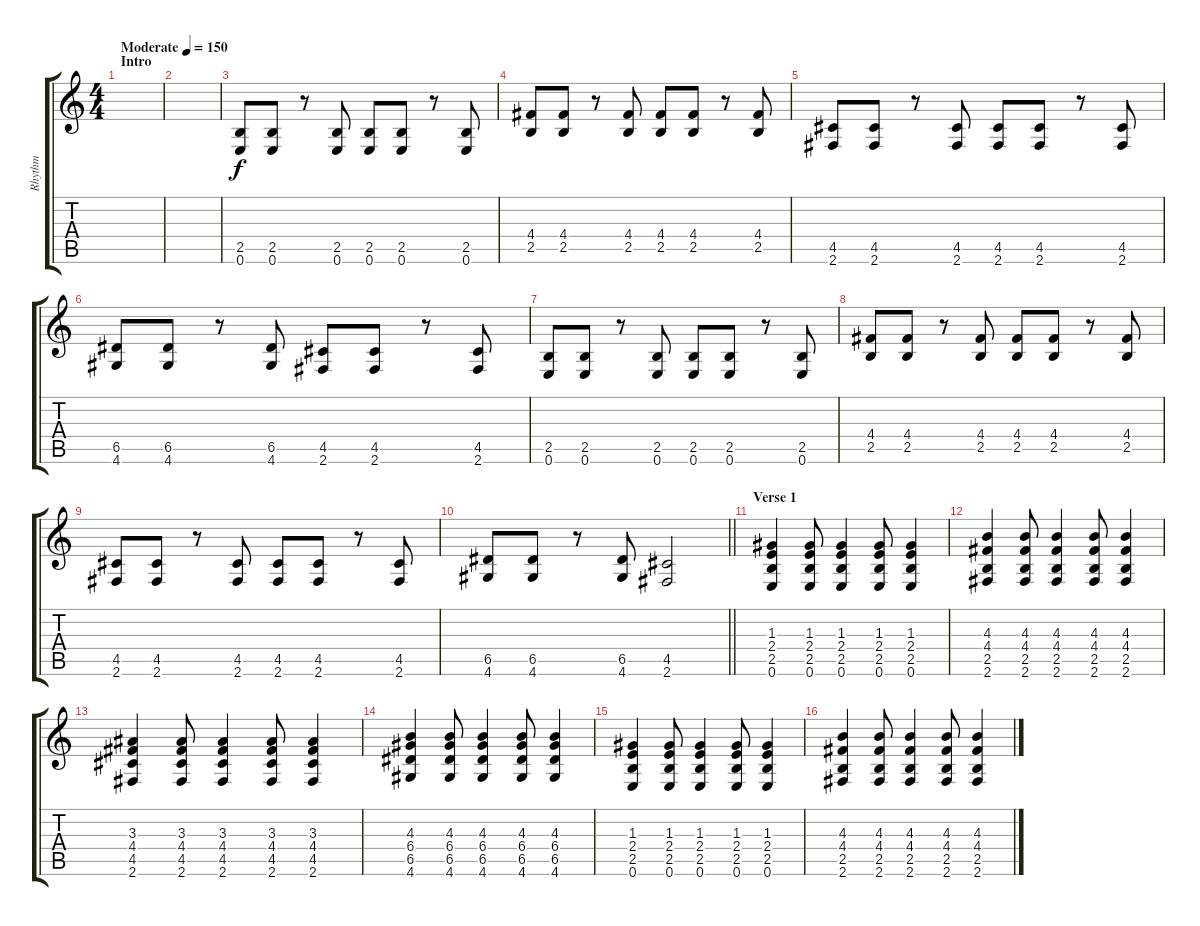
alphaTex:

\track ("Rhythm" "Rhythm") {instrument distortionguitar}
\staff {score tabs}
\tuning (E4 B3 G3 D3 A2 E2) {hide}
\ts (4 4)
\section ("" "Intro")
\tempo (150 "Moderate")
\clef g2
\ks c
|
|
(2.5 0.6).8 (2.5 0.6).8 r.8 (2.5 0.6).8 (2.5 0.6).8 (2.5 0.6).8 r.8 (2.5 0.6).8 |
(4.4 2.5).8 (4.4 2.5).8 r.8 (4.4 2.5).8 (4.4 2.5).8 (4.4 2.5).8 r.8 (4.4 2.5).8 |
(4.5 2.6).8 (4.5 2.6).8 r.8 (4.5 2.6).8 (4.5 2.6).8 (4.5 2.6).8 r.8 (4.5 2.6).8 |
(6.5 4.6).8 (6.5 4.6).8 r.8 (6.5 4.6).8 (4.5 2.6).8 (4.5 2.6).8 r.8 (4.5 2.6).8 |
(2.5 0.6).8 (2.5 0.6).8 r.8 (2.5 0.6).8 (2.5 0.6).8 (2.5 0.6).8 r.8 (2.5 0.6).8 |
(4.4 2.5).8 (4.4 2.5).8 r.8 (4.4 2.5).8 (4.4 2.5).8 (4.4 2.5).8 r.8 (4.4 2.5).8 |
(4.5 2.6).8 (4.5 2.6).8 r.8 (4.5 2.6).8 (4.5 2.6).8 (4.5 2.6).8 r.8 (4.5 2.6).8 |
\barLineRight lightlight
(6.5 4.6).8 (6.5 4.6).8 r.8 (6.5 4.6).8 (4.5 2.6).2 |
\section ("" "Verse 1")
(1.3 2.4 2.5 0.6).4{instrument acousticguitarsteel} (1.3 2.4 2.5 0.6).8 (1.3 2.4 2.5 0.6).4 (1.3 2.4 2.5 0.6).8 (1.3 2.4 2.5 0.6).4 |
(4.3 4.4 2.5 2.6).4 (4.3 4.4 2.5 2.6).8 (4.3 4.4 2.5 2.6).4 (4.3 4.4 2.5 2.6).8 (4.3 4.4 2.5 2.6).4 |
(3.3 4.4 4.5 2.6).4 (3.3 4.4 4.5 2.6).8 (3.3 4.4 4.5 2.6).4 (3.3 4.4 4.5 2.6).8 (3.3 4.4 4.5 2.6).4 |
(4.3 6.4 6.5 4.6).4 (4.3 6.4 6.5 4.6).8 (4.3 6.4 6.5 4.6).4 (4.3 6.4 6.5 4.6).8 (4.3 6.4 6.5 4.6).4 |
(1.3 2.4 2.5 0.6).4 (1.3 2.4 2.5 0.6).8 (1.3 2.4 2.5 0.6).4 (1.3 2.4 2.5 0.6).8 (1.3 2.4 2.5 0.6).4 |
(4.3 4.4 2.5 2.6).4 (4.3 4.4 2.5 2.6).8 (4.3 4.4 2.5 2.6).4 (4.3 4.4 2.5 2.6).8 (4.3 4.4 2.5 2.6).4
